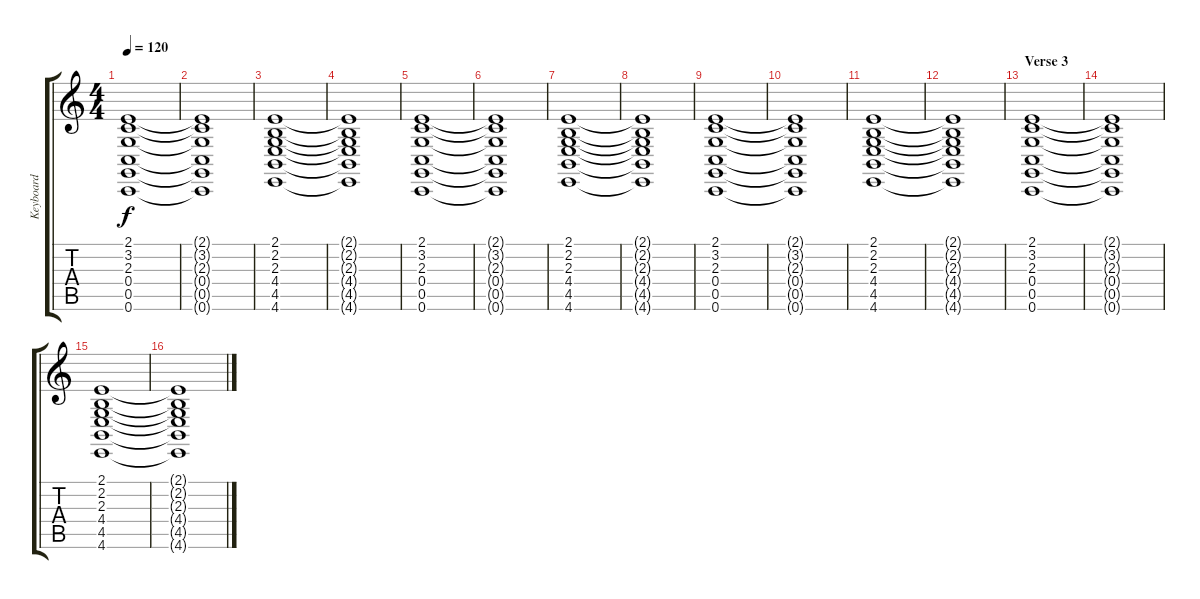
\track ("Keyboard" "Keyboard") {instrument pad2warm}
\staff {score tabs}
\tuning (D4 A3 F3 C3 G2 C2) {hide}
\ts (4 4)
\tempo 120
\clef g2
\ks c
(2.1 3.2 2.3 0.4 0.5 0.6).1{dy f} |
(2.1{t} 3.2{t} 2.3{t} 0.4{t} 0.5{t} 0.6{t}).1 |
(2.1 2.2 2.3 4.4 4.5 4.6).1 |
(2.1{t} 2.2{t} 2.3{t} 4.4{t} 4.5{t} 4.6{t}).1 |
(2.1 3.2 2.3 0.4 0.5 0.6).1 |
(2.1{t} 3.2{t} 2.3{t} 0.4{t} 0.5{t} 0.6{t}).1 |
(2.1 2.2 2.3 4.4 4.5 4.6).1 |
(2.1{t} 2.2{t} 2.3{t} 4.4{t} 4.5{t} 4.6{t}).1 |
(2.1 3.2 2.3 0.4 0.5 0.6).1 |
(2.1{t} 3.2{t} 2.3{t} 0.4{t} 0.5{t} 0.6{t}).1 |
(2.1 2.2 2.3 4.4 4.5 4.6).1 |
(2.1{t} 2.2{t} 2.3{t} 4.4{t} 4.5{t} 4.6{t}).1 |
\section ("" "Verse 3")
(2.1 3.2 2.3 0.4 0.5 0.6).1 |
(2.1{t} 3.2{t} 2.3{t} 0.4{t} 0.5{t} 0.6{t}).1 |
(2.1 2.2 2.3 4.4 4.5 4.6).1 |
(2.1{t} 2.2{t} 2.3{t} 4.4{t} 4.5{t} 4.6{t}).1
